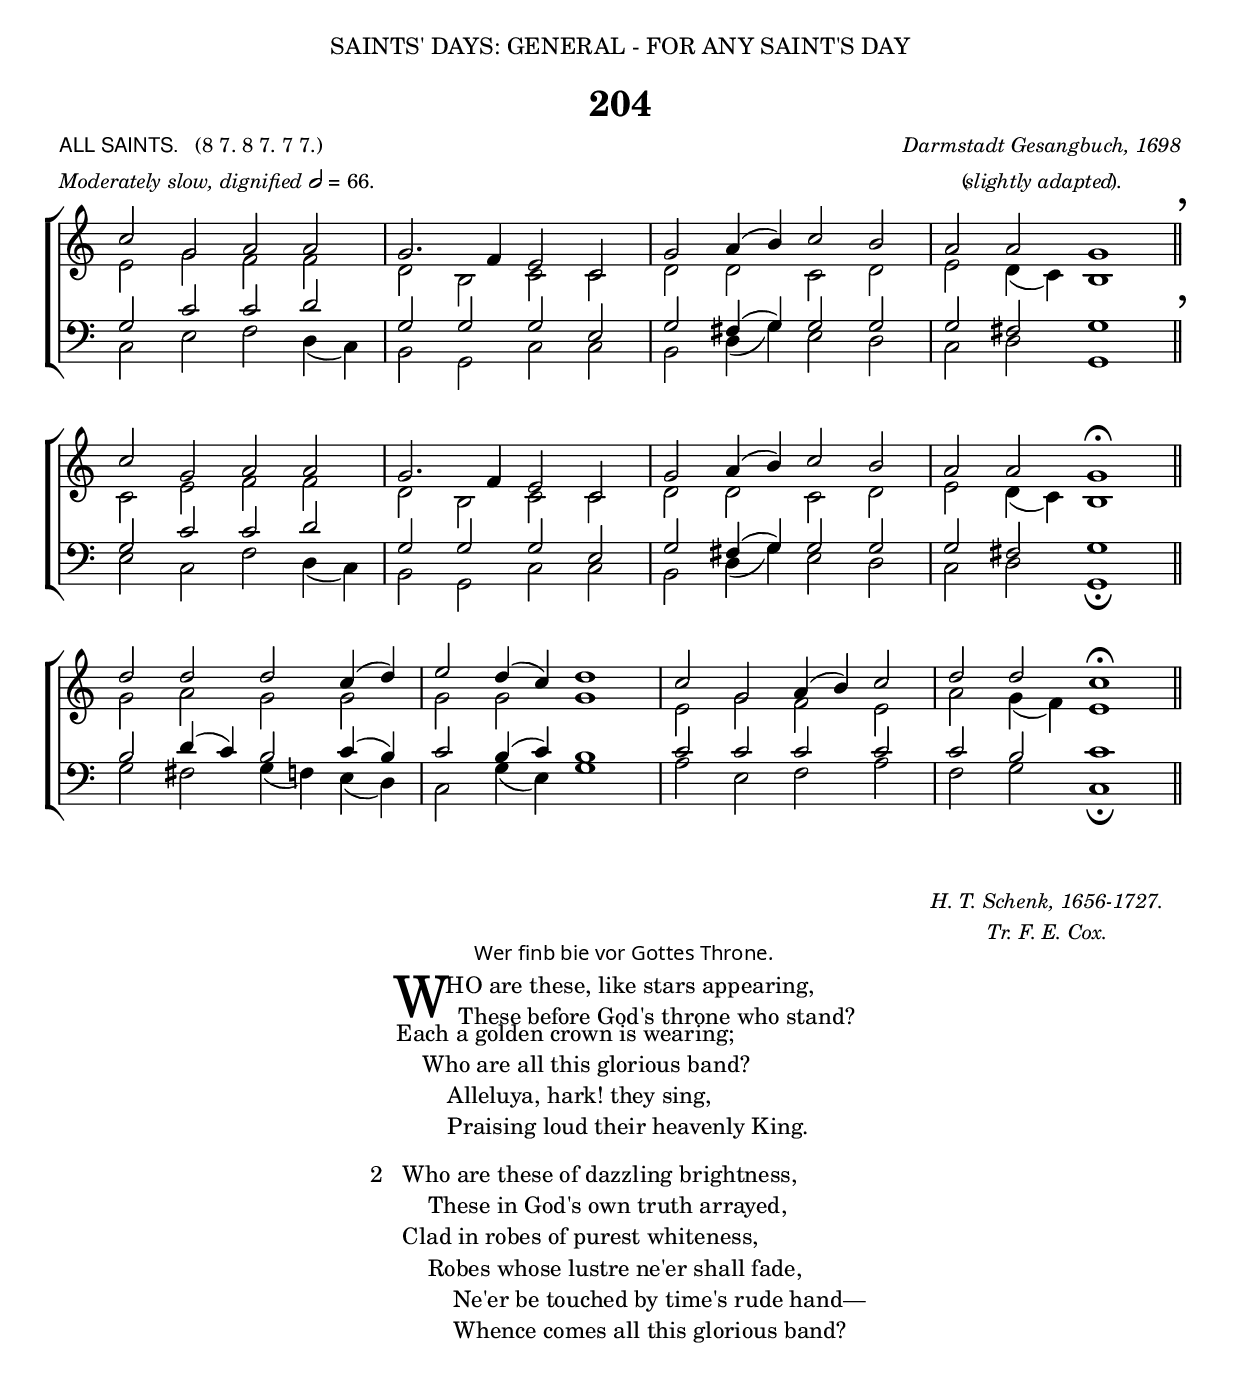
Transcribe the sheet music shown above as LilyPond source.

%%%% 322.png
%%%% Hymn 204.  All Saints.  Who are these, like stars appearing.
%%%% Rev 1.

\version "2.10"

\header {
	
  dedication = \markup {  \center-align { "SAINTS' DAYS: GENERAL - FOR ANY SAINT'S DAY"
	\hspace #0.1 }}	
	
  title = "204"   
  
  meter = \markup {  \small { \column {  \line { \sans {"ALL SAINTS."} \hspace #1 \roman {"(8 7. 8 7. 7 7.)"}}
                                        \line { \italic {Moderately slow, dignified}\general-align #Y #DOWN \note #"2" #0.5 = 66.}}}}   
  
  arranger =  \markup {  \small \center-align {
		            \line{ \italic "Darmstadt Gesangbuch, 1698"  }
			    \line { "(" \hspace #-1 \italic  "slightly adapted" \hspace #-1 ")." }}}
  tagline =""
}


%%%%%%%%%%%%%%%%%%%%%%%%%%%%%%%%%%%%% Macros

%%generates the breathmarks
breathmark = { \override Score.RehearsalMark #'break-visibility = #begin-of-line-invisible
	\override Score.RehearsalMark #'Y-offset = #'4.0
	\override Score.RehearsalMark #'X-offset = #'-0.5
	\mark \markup {\fontsize #4 ","}
}

%%%%%%%%%%%%%%%%%%%%%%%%%% End of Macro definitions	   
	      
%%% SATB voices

soprano = \relative c' {
  c'2 g a a | g2. f4 e2 c | g' a4( b) c2 b | a a g1 \breathmark \bar "||" \break
  c2 g a a | g2. f4 e2 c | g' a4( b) c2 b | a a g1 ^\fermata \bar "||" \break
  d'2 d d c4( d) | e2 d4( c) d1 | c2 g a4( b) c2 | d d c1 ^\fermata \bar "||"
}

alto = \relative c' {
  e2 g f f | d b c c | d d c d | e d4( c) b1 \bar "||"
  c2 e f f | d b c c | d d c d | e d4( c) b1 \bar "||"
  g'2 a g g | g g g1 | e2 g f e | a g4( f) e1 \bar "||"
}

tenor = \relative c { \clef bass
  g'2 c c d | g, g g e | g fis4( g) g2 g | g fis g1 \bar "||"
  g2 c c d | g, g g e | g fis4( g) g2 g | g fis g1 \bar "||"
  b2 d4( c) b2 c4( b) | c2 b4( c) b1 | c2 c c c | c b c1 \bar "||"
}

bass = \relative c { \clef bass
  c2 e f d4( c) | b2 g c c | b d4( g) e2 d | c d g,1 \bar "||"
  e'2 c f d4( c) | b2 g c c | b d4( g) e2 d | c d g,1 _\fermata \bar "||"
  g'2 fis g4( f) e( d) | c2 g'4( e) g1 | a2 e f a | f g c,1 _\fermata \bar "||"
} 
  
global = {
  \time 4/2 
  \key c \major 
  \set Staff.midiInstrument = "church organ"
}


#(ly:set-option 'point-and-click #f)

\paper {
  #(set-paper-size "a4")
%  annotate-spacing = ##t
  print-page-number = ##f
  ragged-last-bottom = ##t
  ragged-bottom = ##t
}

\book{

\score{
\new ChoirStaff	
 <<

	\context Staff = upper << 
	\context Voice = sopranos { \voiceOne \global \soprano }
	\context Voice = altos    {\voiceTwo \global \alto }
	                      >>
        
	\context Staff = lower <<
	\context Voice = tenors { \voiceOne \global \tenor }
	\context Voice = basses { \voiceTwo \global \bass }
			        >> 
			      

 >>
\layout {
		indent=0
%		\context { \Score timing = ##f }
		\context { \Score \remove "Bar_number_engraver" }
		\context { \Staff \remove "Time_signature_engraver" }
		\context { \Score \remove "Mark_engraver"  }
                \context { \Staff \consists "Mark_engraver"  }
	}
	
\midi { 
   \context {
       \Score 
       tempoWholesPerMinute = #(ly:make-moment 66 2)
            }
       }
	
} %%score bracket


%%% Lyric titles 

\markup { \hspace #84 \small { \center-align { \line { \italic "H. T. Schenk, 1656-1727." }  
                                               \line { \italic "Tr. F. E. Cox." }
}}}

%%% Note: In order to generate the Fraktur title below, a Fraktur font is needed.
%%% HumboldtFraktur and GF Gesetz are examples of Fraktur fonts which resemble the original
%%% image and are free and downloadable from the internet.   
%%% HumboldtFraktur works well on Windows and Linux 
%%% but has been reported to give problems when compiling
%%% on Macintosh installations, thus GF Gesetz has been used below
%%% If you use another Fraktur font, simply put the name into the font-name override below.

\markup { \line {  \small { \hspace #40 \override #'(font-name . "HumboldtFraktur") {"Wer finb bie vor Gottes Throne." }}}}

\markup { "                 "  }  %%% force some blank space between score and lyrics

%%% Lyrics

\markup { \hspace #30 %%add space as necc. to center the column
          \column { %% super column of everything
	              \column { %% verse 1 is a column of 2 lines  
	                  \line { \hspace #2.2 \column { \lower #2.4 \fontsize #8 "W" }   %%Drop Cap goes here
				  \hspace #-1.0    %% adjust this if other letters are too far from Drop Cap
				  \column  { \raise #0.0 "HO are these, like stars appearing,"
			                                "  These before God's throne who stand?" } }          
	                  \line {  \hspace #2.5  %%adjust hspace until this line left edge is flush with Drop Cap
				   \lower  #1.56  %%adjust this until the line spacing looks right
				   \column {   
					   "Each a golden crown is wearing;"
					   "    Who are all this glorious band?"
					   "        Alleluya, hark! they sing,"
					   "        Praising loud their heavenly King."
					   "         " %%% adds blank spacing between verses
			  		}}
		      }
		      	   \line { "2  "
			   \column {	     
				   "Who are these of dazzling brightness,"
				   "    These in God's own truth arrayed,"
				   "Clad in robes of purest whiteness,"
				   "    Robes whose lustre ne'er shall fade,"
				   "        Ne'er be touched by time's rude hand—"
				   "        Whence comes all this glorious band?"
					}}

	  } %%% end super column
}


%%fake score block to occupy space and force a pagebreak.  Can't think of a better way of doing this.
\score{
	{s4 }
\header { breakbefore = ##f piece = ##f opus = ##f tagline = ##f }
\layout{	
	\context { \Staff
		\remove Time_signature_engraver
		\remove Key_engraver
		\remove Clef_engraver
		\remove Staff_symbol_engraver
}}}

%%% Second page
%%% Continuation of lyrics

\markup { \hspace #30 %%add space as necc. to center the column
          \column { %% super column of everything
		  	\hspace #1  % adds vertical spacing between verses  
			   \line { "3  "
			   \column {	     
				   "These are they who have contended"
				   "    For their Saviour's honour long,"
				   "Wrestling on till life was ended,"
				   "    Following not the sinful throng;"
				   "        These, who well the fight sustained,"
				   "        Triumph through the Lamb have gained."
				   "           " %%% adds vertical spacing between verses
			}}
			   \line { "4  "
			   \column {	     
				   "These are they whose hearts were riven,"
				   "    Sore with woe and anguish tried,"
				   "Who in prayer full oft have striven"
				   "    With the God they glorified;"
				   "        Now, their painful conflict o'er,"
				   "        God has bid them weep no more."
				   "           " %%% adds vertical spacing between verses
			}}
			\line { "5. "
				\column {	     
					"These like priests have watched and waited,"
					"    Offering up to Christ their will,"
					"Soul and body consecrated,"
					"    Day and night to serve him still:"
					"        Now, in God's most holy place"
					"        Blest they stand before his face."
				   "           " %%% adds vertical spacing between verses
     			}}

	  }
} %%% lyric markup bracket
  

%%% Amen score block
\score{
  \new ChoirStaff
   <<
        \context Staff = upper \with { fontSize = #-3  \override StaffSymbol #'staff-space = #(magstep -2) }  
	                      << 
	\context Voice = "sopranos" { \relative c' { \clef treble \global \voiceOne f1 e1 \bar "||" }}
	\context Voice = "altos"    { \relative c' {  \clef treble \global \voiceTwo c1 c1 \bar "||" }}
	                      >>
			      
	\context Lyrics \lyricsto "altos" { \override LyricText #'font-size = #-1 A -- men. }
	
	\context Staff = lower \with { fontSize = #-3  \override StaffSymbol #'staff-space = #(magstep -2) }  
	                       <<
	\context Voice = "tenors" { \relative c { \clef bass \global \voiceThree a'1 g1 \bar "||" }}
	\context Voice = "basses" { \relative c { \clef bass \global \voiceFour  f1  c1 \bar "||" }}
			        >> 
  >>			      
\header { breakbefore = ##f piece = " " opus = " " }
\layout { 
	\context { \Score timing = ##f }
	ragged-right = ##t
	indent = 15\cm
	\context { \Staff \remove Time_signature_engraver }

       }

\midi { \context { \Score tempoWholesPerMinute = #(ly:make-moment 66 2) }}  %%Amen midi       
       
}  

\markup { \hspace #14 \italic "The following are also suitable:" \small " 641 For all the Saints who from their labours rest." }

} %%% book bracket
